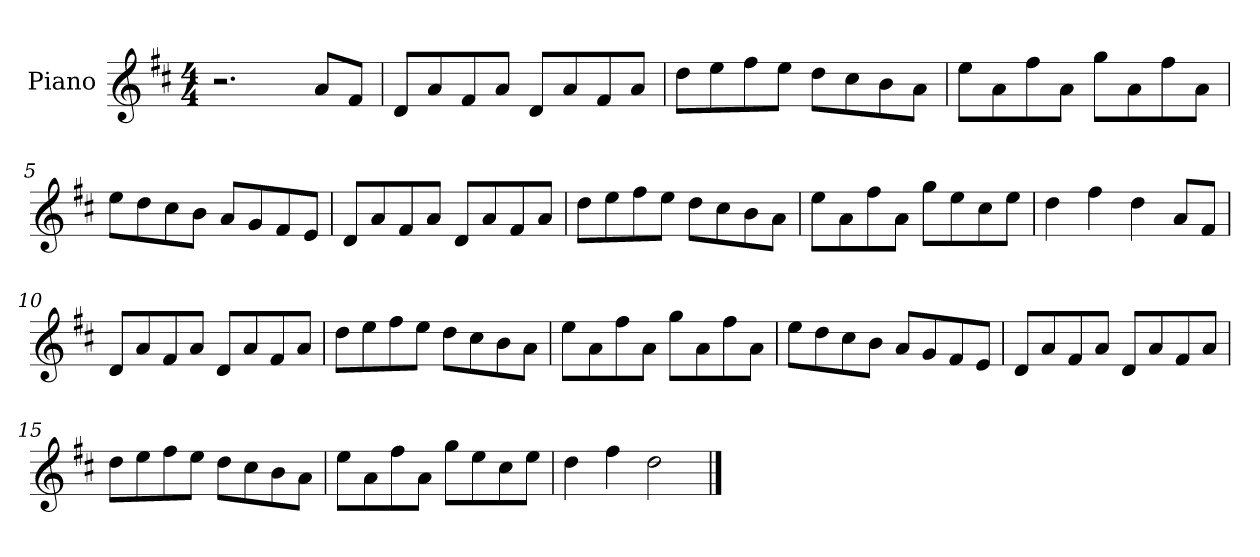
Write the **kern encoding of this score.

**kern
*part1
*staff1
*I"Piano
*I'Pno
*clefG2
*k[f#c#]
*M4/4
=1
2.r
8a/L
8f#/J
=2
8d/L
8a/
8f#/
8a/J
8d/L
8a/
8f#/
8a/J
=3
8dd\L
8ee\
8ff#\
8ee\J
8dd\L
8cc#\
8b\
8a\J
=4
8ee\L
8a\
8ff#\
8a\J
8gg\L
8a\
8ff#\
8a\J
=5
8ee\L
8dd\
8cc#\
8b\J
8a/L
8g/
8f#/
8e/J
=6
8d/L
8a/
8f#/
8a/J
8d/L
8a/
8f#/
8a/J
=7
8dd\L
8ee\
8ff#\
8ee\J
8dd\L
8cc#\
8b\
8a\J
=8
8ee\L
8a\
8ff#\
8a\J
8gg\L
8ee\
8cc#\
8ee\J
=9
4dd\
4ff#\
4dd\
8a/L
8f#/J
=10
8d/L
8a/
8f#/
8a/J
8d/L
8a/
8f#/
8a/J
=11
8dd\L
8ee\
8ff#\
8ee\J
8dd\L
8cc#\
8b\
8a\J
=12
8ee\L
8a\
8ff#\
8a\J
8gg\L
8a\
8ff#\
8a\J
=13
8ee\L
8dd\
8cc#\
8b\J
8a/L
8g/
8f#/
8e/J
=14
8d/L
8a/
8f#/
8a/J
8d/L
8a/
8f#/
8a/J
=15
8dd\L
8ee\
8ff#\
8ee\J
8dd\L
8cc#\
8b\
8a\J
=16
8ee\L
8a\
8ff#\
8a\J
8gg\L
8ee\
8cc#\
8ee\J
=17
4dd\
4ff#\
2dd\
==
*-
